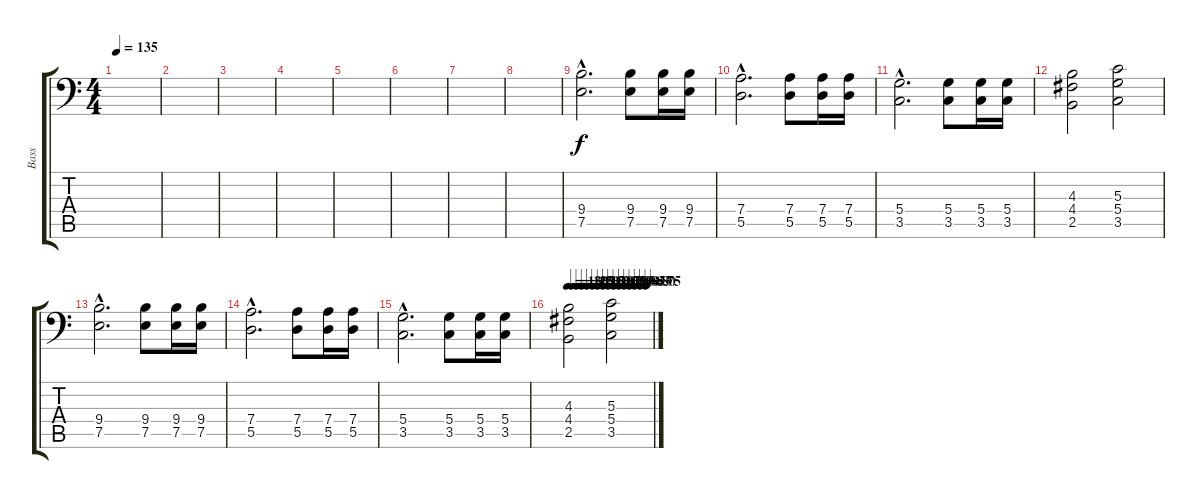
\track ("Bass" "Bass") {instrument electricbassfinger}
\staff {score tabs}
\tuning (E3 B2 G2 D2 A1 E1) {hide}
\ts (4 4)
\tempo 135
\clef f4
\ks c
|
|
|
|
|
|
|
|
(9.4{hac} 7.5{hac}).2{d} (9.4 7.5).8 (9.4 7.5).16 (9.4 7.5).16 |
(7.4{hac} 5.5{hac}).2{d} (7.4 5.5).8 (7.4 5.5).16 (7.4 5.5).16 |
(5.4{hac} 3.5{hac}).2{d} (5.4 3.5).8 (5.4 3.5).16 (5.4 3.5).16 |
(4.3 4.4 2.5).2 (5.3 5.4 3.5).2 |
(9.4{hac} 7.5{hac}).2{d} (9.4 7.5).8 (9.4 7.5).16 (9.4 7.5).16 |
(7.4{hac} 5.5{hac}).2{d} (7.4 5.5).8 (7.4 5.5).16 (7.4 5.5).16 |
(5.4{hac} 3.5{hac}).2{d} (5.4 3.5).8 (5.4 3.5).16 (5.4 3.5).16 |
\tempo 130
\tempo (125 0.0625)
\tempo (120 0.125)
\tempo (115 0.1875)
\tempo (113 0.25)
\tempo (110 0.3125)
\tempo (107 0.375)
\tempo (105 0.4375)
\tempo (100 0.5)
\tempo (98 0.5625)
\tempo (95 0.625)
\tempo (90 0.6875)
\tempo (85 0.75)
\tempo (83 0.8125)
\tempo (80 0.875)
\tempo (75 0.9375)
(4.3 4.4 2.5).2 (5.3 5.4 3.5).2
